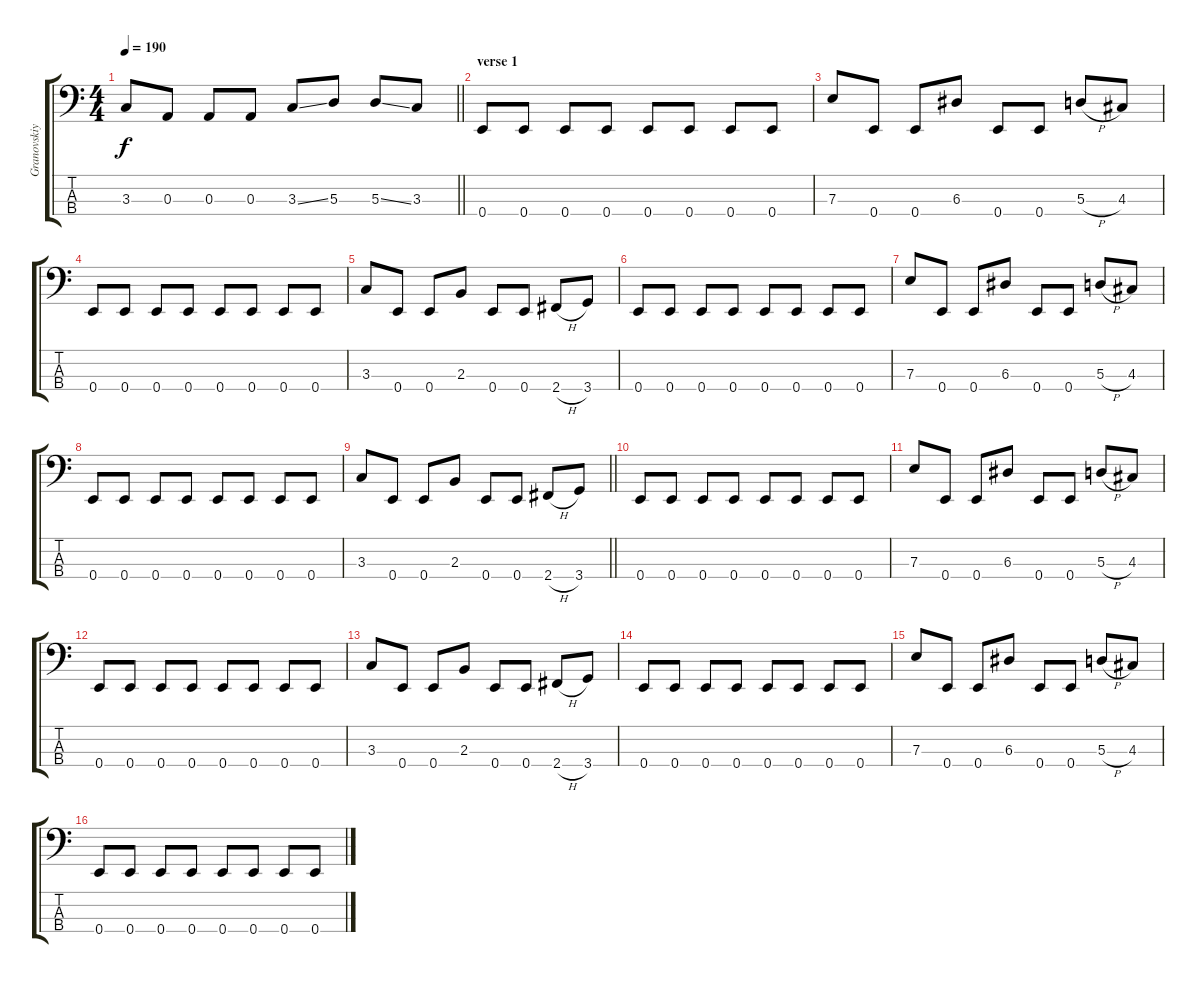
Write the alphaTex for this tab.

\track ("Granovskiy" "Granovskiy") {instrument electricbassfinger}
\staff {score tabs}
\tuning (G2 D2 A1 E1) {hide}
\ts (4 4)
\tempo 190
\clef f4
\barLineRight lightlight
\ks c
3.3.8{dy f} 0.3.8 0.3.8 0.3.8 3.3{ss}.8 5.3.8 5.3{ss}.8 3.3.8 |
\section ("" "verse 1")
0.4.8 0.4.8 0.4.8 0.4.8 0.4.8 0.4.8 0.4.8 0.4.8 |
7.3.8 0.4.8 0.4.8 6.3.8 0.4.8 0.4.8 5.3{h}.8 4.3.8 |
0.4.8 0.4.8 0.4.8 0.4.8 0.4.8 0.4.8 0.4.8 0.4.8 |
3.3.8 0.4.8 0.4.8 2.3.8 0.4.8 0.4.8 2.4{h}.8 3.4.8 |
0.4.8 0.4.8 0.4.8 0.4.8 0.4.8 0.4.8 0.4.8 0.4.8 |
7.3.8 0.4.8 0.4.8 6.3.8 0.4.8 0.4.8 5.3{h}.8 4.3.8 |
0.4.8 0.4.8 0.4.8 0.4.8 0.4.8 0.4.8 0.4.8 0.4.8 |
\barLineRight lightlight
3.3.8 0.4.8 0.4.8 2.3.8 0.4.8 0.4.8 2.4{h}.8 3.4.8 |
0.4.8 0.4.8 0.4.8 0.4.8 0.4.8 0.4.8 0.4.8 0.4.8 |
7.3.8 0.4.8 0.4.8 6.3.8 0.4.8 0.4.8 5.3{h}.8 4.3.8 |
0.4.8 0.4.8 0.4.8 0.4.8 0.4.8 0.4.8 0.4.8 0.4.8 |
3.3.8 0.4.8 0.4.8 2.3.8 0.4.8 0.4.8 2.4{h}.8 3.4.8 |
0.4.8 0.4.8 0.4.8 0.4.8 0.4.8 0.4.8 0.4.8 0.4.8 |
7.3.8 0.4.8 0.4.8 6.3.8 0.4.8 0.4.8 5.3{h}.8 4.3.8 |
0.4.8 0.4.8 0.4.8 0.4.8 0.4.8 0.4.8 0.4.8 0.4.8
